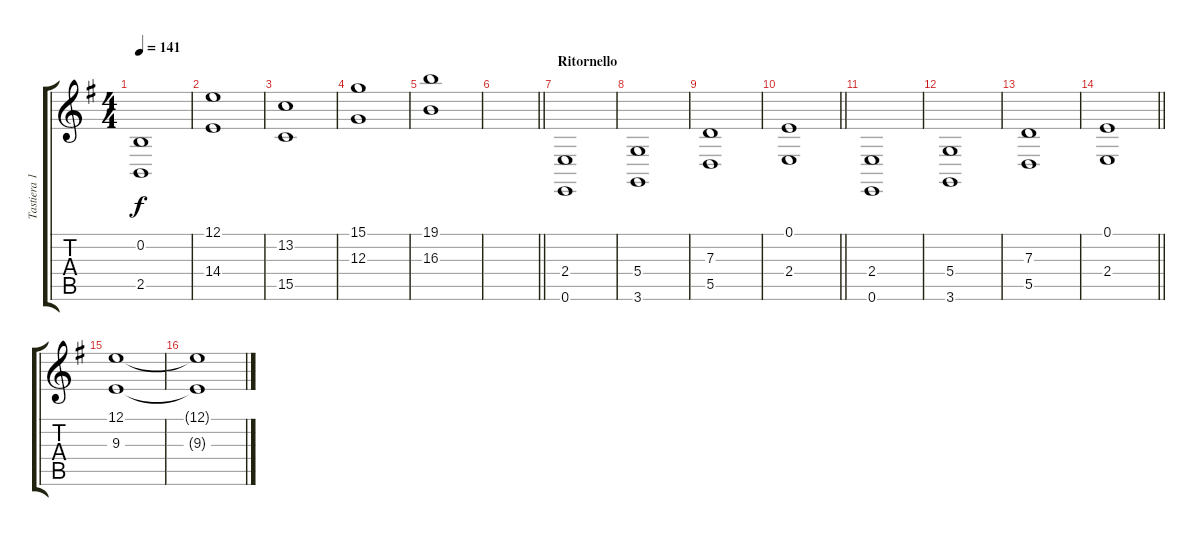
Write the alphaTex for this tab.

\track ("Tastiera 1" "Tastiera 1") {instrument stringensemble2}
\staff {score tabs}
\tuning (E4 B3 G3 D3 A2 E2) {hide}
\ts (4 4)
\tempo 141
\clef g2
\ks eminor
(0.2 2.5).1{dy f} |
(12.1 14.4).1 |
(13.2 15.5).1 |
(15.1 12.3).1 |
(19.1 16.3).1 |
\barLineRight lightlight
|
\section ("" "Ritornello")
(2.4 0.6).1 |
(5.4 3.6).1 |
(7.3 5.5).1 |
\barLineRight lightlight
(0.1 2.4).1 |
(2.4 0.6).1 |
(5.4 3.6).1 |
(7.3 5.5).1 |
\barLineRight lightlight
(0.1 2.4).1 |
(12.1 9.3).1 |
(12.1{t} 9.3{t}).1
